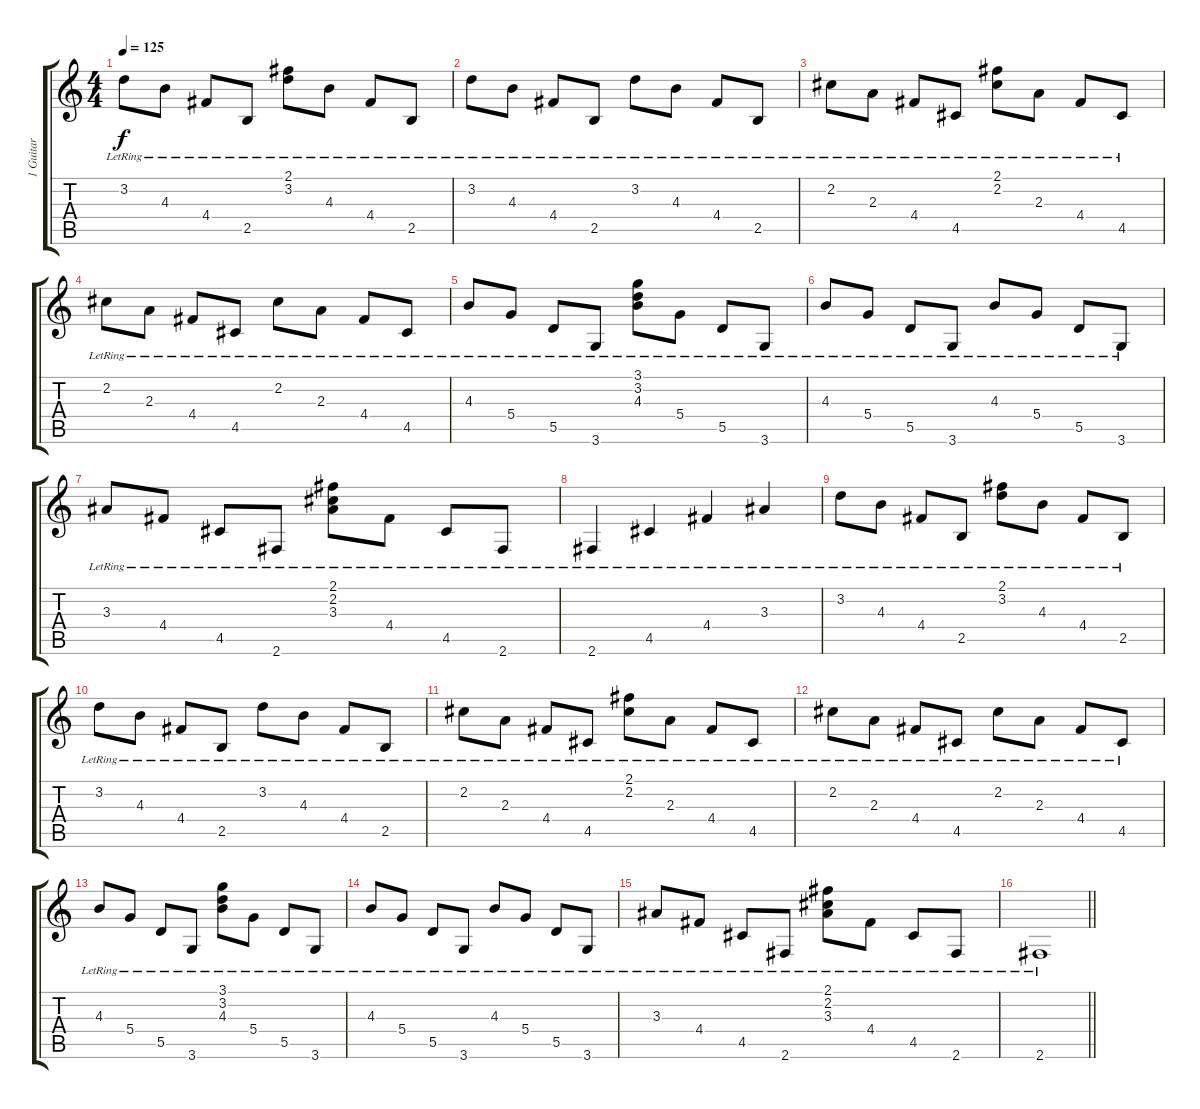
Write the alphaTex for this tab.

\track ("1 Guitar" "1 Guitar") {mute instrument acousticguitarsteel}
\staff {score tabs}
\tuning (E4 B3 G3 D3 A2 E2) {hide}
\ts (4 4)
\tempo 125
\clef g2
\ks c
3.2{lr}.8{dy f} 4.3{lr}.8 4.4{lr}.8 2.5{lr}.8 (2.1{lr} 3.2{lr}).8 4.3{lr}.8 4.4{lr}.8 2.5{lr}.8 |
3.2{lr}.8 4.3{lr}.8 4.4{lr}.8 2.5{lr}.8 3.2{lr}.8 4.3{lr}.8 4.4{lr}.8 2.5{lr}.8 |
2.2{lr}.8 2.3{lr}.8 4.4{lr}.8 4.5{lr}.8 (2.1{lr} 2.2{lr}).8 2.3{lr}.8 4.4{lr}.8 4.5{lr}.8 |
2.2{lr}.8 2.3{lr}.8 4.4{lr}.8 4.5{lr}.8 2.2{lr}.8 2.3{lr}.8 4.4{lr}.8 4.5{lr}.8 |
4.3{lr}.8 5.4{lr}.8 5.5{lr}.8 3.6{lr}.8 (3.1{lr} 3.2{lr} 4.3{lr}).8 5.4{lr}.8 5.5{lr}.8 3.6{lr}.8 |
4.3{lr}.8 5.4{lr}.8 5.5{lr}.8 3.6{lr}.8 4.3{lr}.8 5.4{lr}.8 5.5{lr}.8 3.6{lr}.8 |
3.3{lr}.8 4.4{lr}.8 4.5{lr}.8 2.6{lr}.8 (2.1{lr} 2.2{lr} 3.3{lr}).8 4.4{lr}.8 4.5{lr}.8 2.6{lr}.8 |
2.6{lr}.4 4.5{lr}.4 4.4{lr}.4 3.3{lr}.4 |
3.2{lr}.8 4.3{lr}.8 4.4{lr}.8 2.5{lr}.8 (2.1{lr} 3.2{lr}).8 4.3{lr}.8 4.4{lr}.8 2.5{lr}.8 |
3.2{lr}.8 4.3{lr}.8 4.4{lr}.8 2.5{lr}.8 3.2{lr}.8 4.3{lr}.8 4.4{lr}.8 2.5{lr}.8 |
2.2{lr}.8 2.3{lr}.8 4.4{lr}.8 4.5{lr}.8 (2.1{lr} 2.2{lr}).8 2.3{lr}.8 4.4{lr}.8 4.5{lr}.8 |
2.2{lr}.8 2.3{lr}.8 4.4{lr}.8 4.5{lr}.8 2.2{lr}.8 2.3{lr}.8 4.4{lr}.8 4.5{lr}.8 |
4.3{lr}.8 5.4{lr}.8 5.5{lr}.8 3.6{lr}.8 (3.1{lr} 3.2{lr} 4.3{lr}).8 5.4{lr}.8 5.5{lr}.8 3.6{lr}.8 |
4.3{lr}.8 5.4{lr}.8 5.5{lr}.8 3.6{lr}.8 4.3{lr}.8 5.4{lr}.8 5.5{lr}.8 3.6{lr}.8 |
3.3{lr}.8 4.4{lr}.8 4.5{lr}.8 2.6{lr}.8 (2.1{lr} 2.2{lr} 3.3{lr}).8 4.4{lr}.8 4.5{lr}.8 2.6{lr}.8 |
\barLineRight lightlight
2.6{lr}.1
